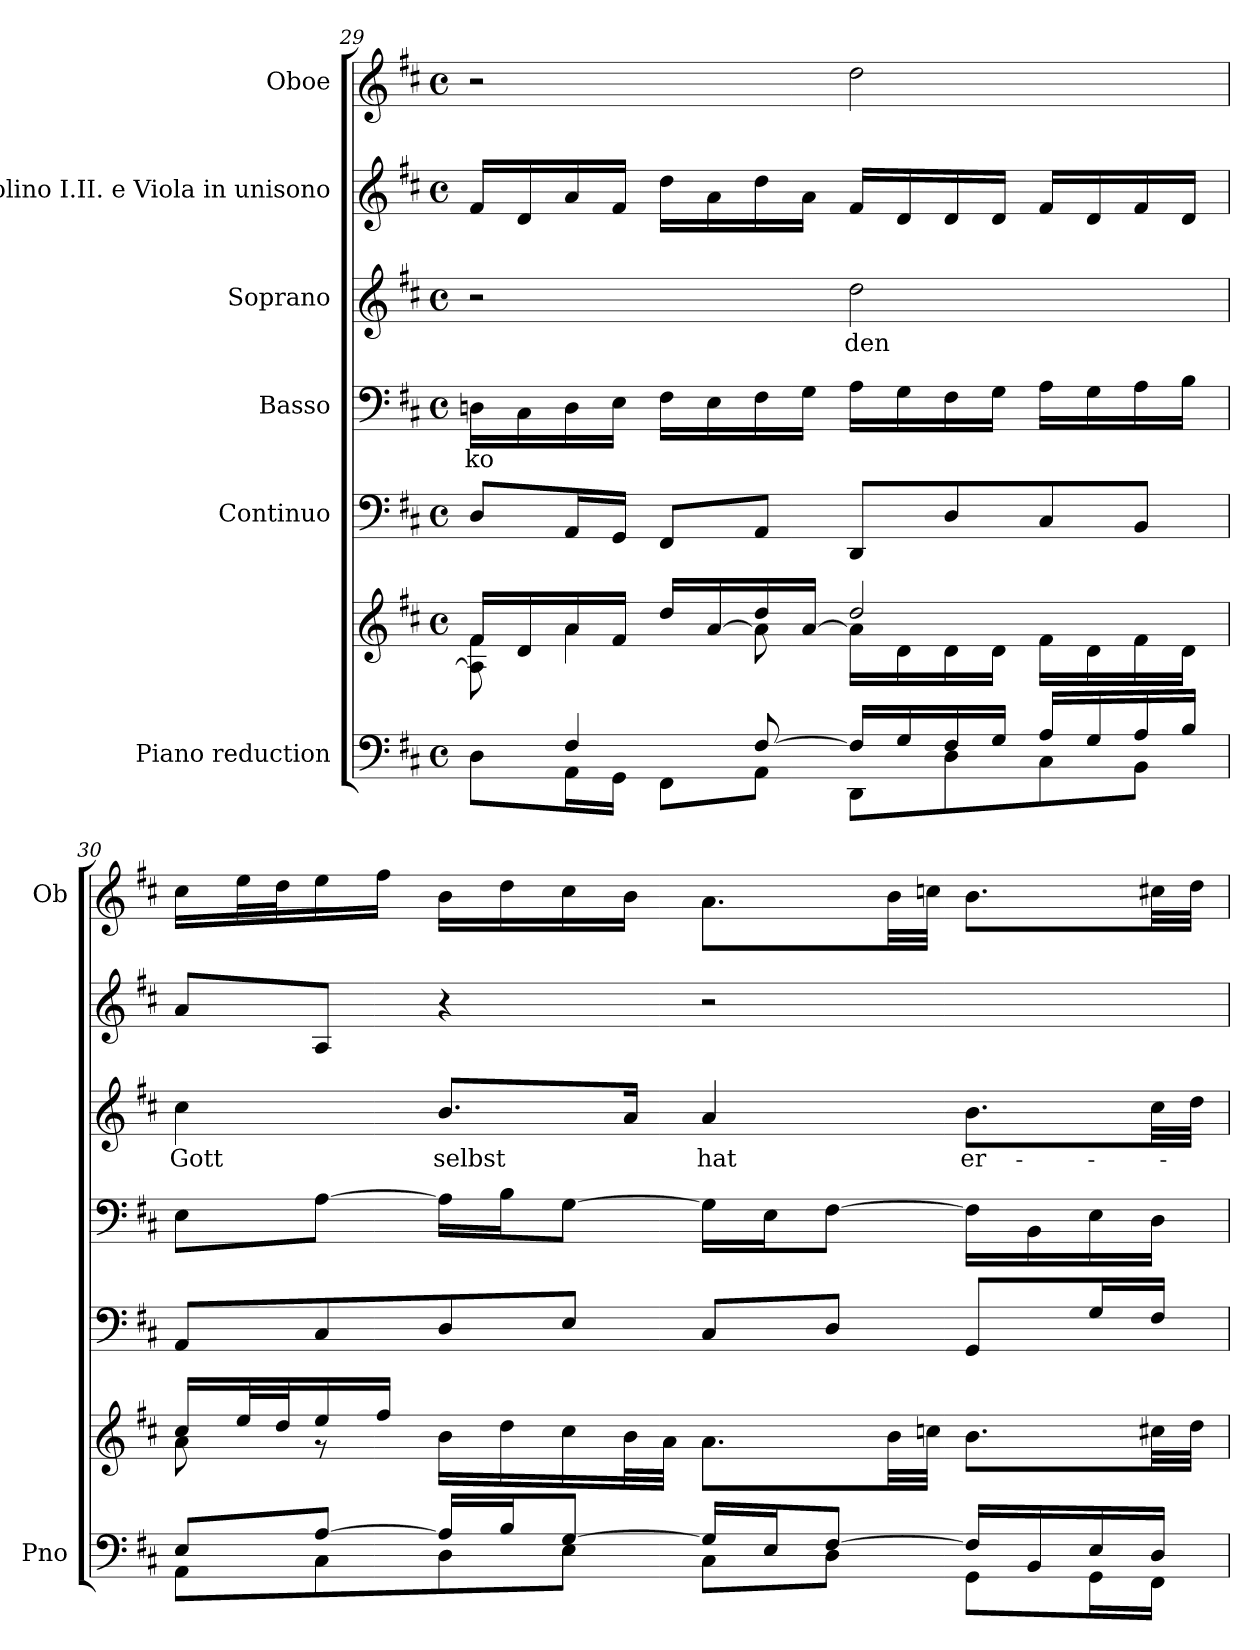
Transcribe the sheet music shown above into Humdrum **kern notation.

**kern	**kern	**kern	**kern	**text	**kern	**text	**kern	**kern
*part6	*part6	*part5	*part4	*part4	*part3	*part3	*part2	*part1
*staff7	*staff6	*staff5	*staff4	*staff4	*staff3	*staff3	*staff2	*staff1
*I"Piano reduction	*	*I"Continuo	*I"Basso	*	*I"Soprano	*	*I"Violino I.II. e Viola in unisono	*I"Oboe
*I'Pno	*	*	*	*	*	*	*	*I'Ob
*clefF4	*clefG2	*clefF4	*clefF4	*	*clefG2	*	*clefG2	*clefG2
*k[f#c#]	*k[f#c#]	*k[f#c#]	*k[f#c#]	*	*k[f#c#]	*	*k[f#c#]	*k[f#c#]
*M4/4	*M4/4	*M4/4	*M4/4	*	*M4/4	*	*M4/4	*M4/4
*met(c)	*met(c)	*met(c)	*met(c)	*	*met(c)	*	*met(c)	*met(c)
=29	=29	=29	=29	=29	=29	=29	=29	=29
*^	*^	*	*	*	*	*	*	*
!	!	!	!	!	!	!LO:LY:b	!	!	!	!
8ryy	8D\L	16f#/LL	8A\] 8f#\	8D/L	16Dn\LL	ko	2r	.	16f#/LL	2r
.	.	16d/	.	.	16C#\	.	.	.	16d/	.
4F#/	16AA\L	16a/	4a\	16AA/L	16D\	.	.	.	16a/	.
.	16GG\JJ	16f#/JJ	.	16GG/JJ	16E\JJ	.	.	.	16f#/JJ	.
.	8FF#\L	16dd/LL	.	8FF#/L	16F#\LL	.	.	.	16dd\LL	.
.	.	[16a/	.	.	16E\	.	.	.	16a\	.
[8F#/	8AA\J	16dd/	8a\]	8AA/J	16F#\	.	.	.	16dd\	.
.	.	[16a/JJ	.	.	16G\JJ	.	.	.	16a\JJ	.
!	!	!	!	!	!	!	!	!LO:LY:b	!	!
16F#/LL]	8DD\L	2dd/	16a\LL]	8DD/L	16A\LL	.	2dd\	den	16f#/LL	2dd\
16G/	.	.	16d\	.	16G\	.	.	.	16d/	.
16F#/	8D\	.	16d\	8D/	16F#\	.	.	.	16d/	.
16G/JJ	.	.	16d\JJ	.	16G\JJ	.	.	.	16d/JJ	.
16A/LL	8C#\	.	16f#\LL	8C#/	16A\LL	.	.	.	16f#/LL	.
16G/	.	.	16d\	.	16G\	.	.	.	16d/	.
16A/	8BB\J	.	16f#\	8BB/J	16A\	.	.	.	16f#/	.
16B/JJ	.	.	16d\JJ	.	16B\JJ	.	.	.	16d/JJ	.
!!LO:PB:g=z
=30	=30	=30	=30	=30	=30	=30	=30	=30	=30	=30
!	!	!	!	!	!	!	!	!LO:LY:b	!	!
8E/L	8AA\L	16cc#/LL	8a\	8AA/L	8E\L	.	4cc#\	Gott	8a/L	16cc#\LL
.	.	32ee/L	.	.	.	.	.	.	.	32ee\L
.	.	32dd/J	.	.	.	.	.	.	.	32dd\J
[8A/J	8C#\	16ee/	8r	8C#/	[8A\J	.	.	.	8A/J	16ee\
.	.	16ff#/JJ	.	.	.	.	.	.	.	16ff#\JJ
!	!	!	!	!	!	!	!	!LO:LY:b	!	!
16A/LL]	8D\	16b\LL	4ryy	8D/	16A\LL]	.	8.b/L	selbst	4r	16b\LL
16B/J	.	16dd\	.	.	16B\J	.	.	.	.	16dd\
[8G/J	8E\J	16cc#\	.	8E/J	[8G\J	.	.	.	.	16cc#\
.	.	32b\L	.	.	.	.	16a/Jk	.	.	16b\JJ
.	.	32a\JJJ	.	.	.	.	.	.	.	.
!	!	!	!	!	!	!	!	!LO:LY:b	!	!
16G/LL]	8C#\L	8.a\L	2ryy	8C#/L	16G\LL]	.	4a/	hat	2r	8.a\L
16E/J	.	.	.	.	16E\J	.	.	.	.	.
[8F#/J	8D\J	.	.	8D/J	[8F#\J	.	.	.	.	.
.	.	32b\LL	.	.	.	.	.	.	.	32b\LL
.	.	32ccn\JJJ	.	.	.	.	.	.	.	32ccn\JJJ
!	!	!	!	!	!	!	!	!LO:LY:b	!	!
16F#/LL]	8GG\L	8.b\L	.	8GG/L	16F#\LL]	.	8.b\L	er-	.	8.b\L
16BB/	.	.	.	.	16BB\	.	.	.	.	.
16E/	16GG\L	.	.	16G/L	16E\	.	.	.	.	.
16D/JJ	16FF#\JJ	32cc#X\LL	.	16F#/JJ	16D\JJ	.	32cc#\LL	.	.	32cc#X\LL
.	.	32dd\JJJ	.	.	.	.	32dd\JJJ	.	.	32dd\JJJ
*v	*v	*	*	*	*	*	*	*	*	*
*	*v	*v	*	*	*	*	*	*	*
=	=	=	=	=	=	=	=	=
*-	*-	*-	*-	*-	*-	*-	*-	*-
